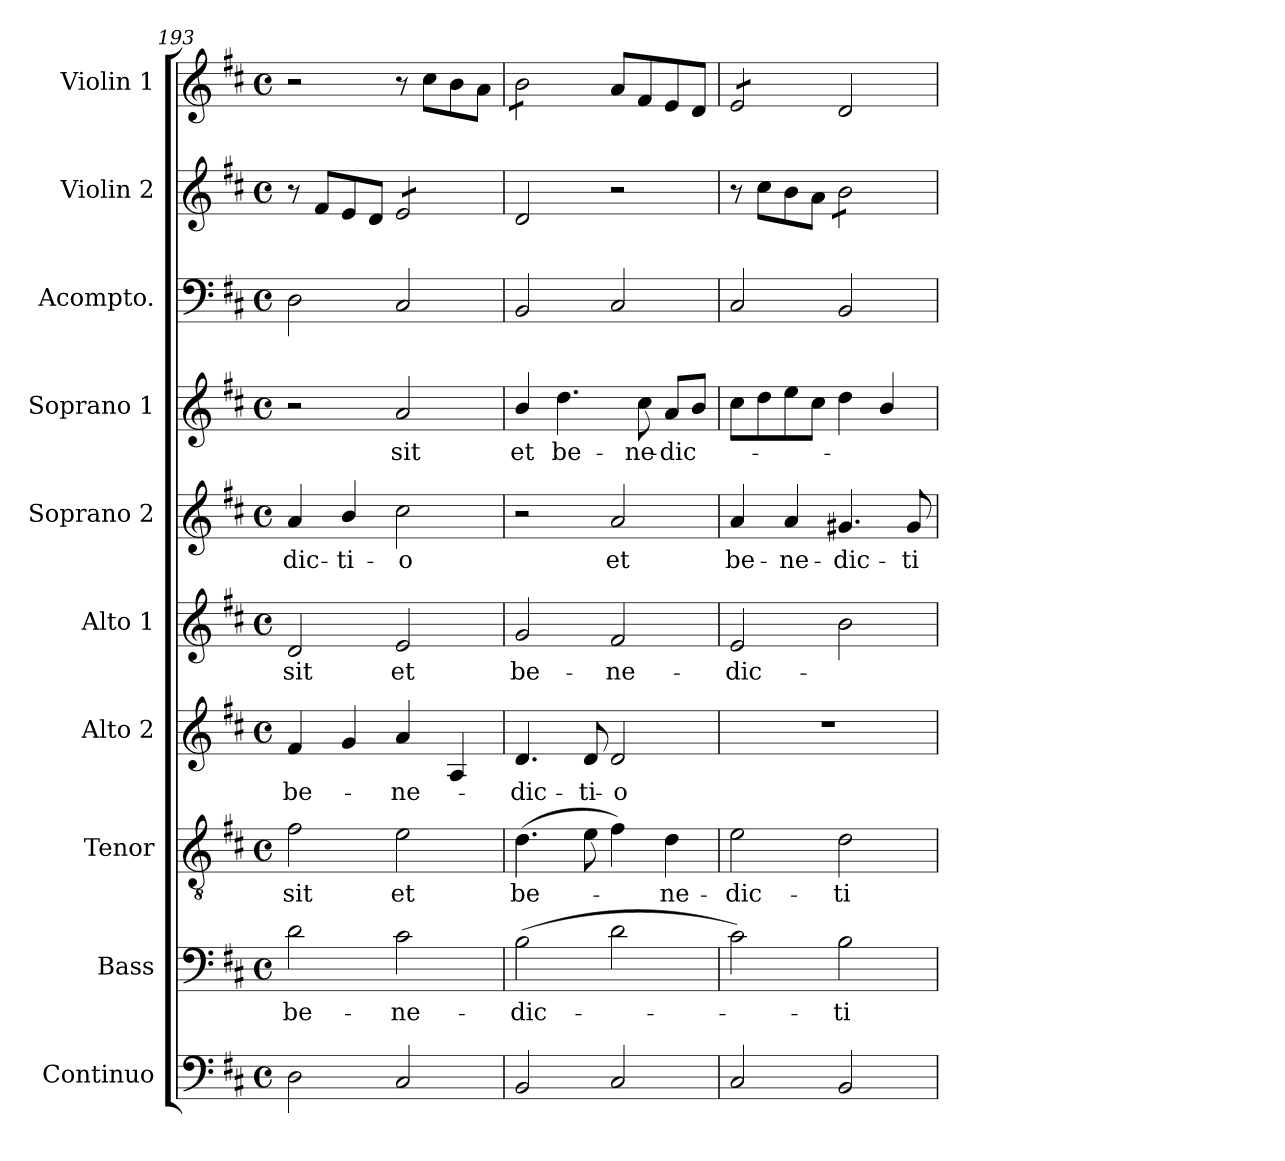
**kern	**kern	**text	**kern	**text	**kern	**text	**kern	**text	**kern	**text	**kern	**text	**kern	**kern	**kern
*part10	*part9	*part9	*part8	*part8	*part7	*part7	*part6	*part6	*part5	*part5	*part4	*part4	*part3	*part2	*part1
*staff10	*staff9	*staff9	*staff8	*staff8	*staff7	*staff7	*staff6	*staff6	*staff5	*staff5	*staff4	*staff4	*staff3	*staff2	*staff1
*I"Continuo	*I"Bass	*	*I"Tenor	*	*I"Alto 2	*	*I"Alto 1	*	*I"Soprano 2	*	*I"Soprano 1	*	*I"Acompto.	*I"Violin 2	*I"Violin 1
*I'Cont.	*I'B.	*	*I'T.	*	*I'A2.	*	*I'A1.	*	*I'S2.	*	*I'S1.	*	*I'Ac.	*I'Vln. 2	*I'Vln. 1
!!LO:LB:g=z
*clefF4	*clefF4	*	*clefGv2	*	*clefG2	*	*clefG2	*	*clefG2	*	*clefG2	*	*clefF4	*clefG2	*clefG2
*	*	*	*ITrd7c12	*	*	*	*	*	*	*	*	*	*	*	*
*k[f#c#]	*k[f#c#]	*	*k[f#c#]	*	*k[f#c#]	*	*k[f#c#]	*	*k[f#c#]	*	*k[f#c#]	*	*k[f#c#]	*k[f#c#]	*k[f#c#]
*D:	*D:	*	*D:	*	*D:	*	*D:	*	*D:	*	*D:	*	*D:	*D:	*D:
*M4/4	*M4/4	*	*M4/4	*	*M4/4	*	*M4/4	*	*M4/4	*	*M4/4	*	*M4/4	*M4/4	*M4/4
*met(c)	*met(c)	*	*met(c)	*	*met(c)	*	*met(c)	*	*met(c)	*	*met(c)	*	*met(c)	*met(c)	*met(c)
=193	=193	=193	=193	=193	=193	=193	=193	=193	=193	=193	=193	=193	=193	=193	=193
!	!	!LO:LY:b:color=#000000	!	!	!	!	!	!	!	!	!	!	!	!	!
!	!	!	!	!LO:LY:b:color=#000000	!	!	!	!	!	!	!	!	!	!	!
!	!	!	!	!	!	!LO:LY:b:color=#000000	!	!	!	!	!	!	!	!	!
!	!	!	!	!	!	!	!	!LO:LY:b:color=#000000	!	!	!	!	!	!	!
!	!	!	!	!	!	!	!	!	!	!LO:LY:b:color=#000000	!	!	!	!	!
2Di\	2di\	be-	2F#i\	sit	4f#i/	be-	2di/	sit	4ai/	-dic-	2r	.	2Di\	8r	2r
.	.	.	.	.	.	.	.	.	.	.	.	.	.	8f#i/L	.
!	!	!	!	!	!	!	!	!	!	!LO:LY:b:color=#000000	!	!	!	!	!
.	.	.	.	.	4gi/	.	.	.	4bi/	-ti-	.	.	.	8ei/	.
.	.	.	.	.	.	.	.	.	.	.	.	.	.	8di/J	.
!	!	!LO:LY:b:color=#000000	!	!	!	!	!	!	!	!	!	!	!	!	!
!	!	!	!	!LO:LY:b:color=#000000	!	!	!	!	!	!	!	!	!	!	!
!	!	!	!	!	!	!LO:LY:b:color=#000000	!	!	!	!	!	!	!	!	!
!	!	!	!	!	!	!	!	!LO:LY:b:color=#000000	!	!	!	!	!	!	!
!	!	!	!	!	!	!	!	!	!	!LO:LY:b:color=#000000	!	!	!	!	!
!	!	!	!	!	!	!	!	!	!	!	!	!LO:LY:b:color=#000000	!	!	!
*	*	*	*	*	*	*	*	*	*	*	*	*	*	*tremolo	*
2C#i/	2c#i\	-ne-	2Ei\	et	4ai/	-ne-	2ei/	et	2cc#i\	-o	2ai/	sit	2C#i/	8ei/L	8r
.	.	.	.	.	.	.	.	.	.	.	.	.	.	8ei/	8cc#i\L
.	.	.	.	.	4Ai/	.	.	.	.	.	.	.	.	8ei/	8bi\
.	.	.	.	.	.	.	.	.	.	.	.	.	.	8ei/J	8ai\J
*	*	*	*	*	*	*	*	*	*	*	*	*	*	*Xtremolo	*
=194	=194	=194	=194	=194	=194	=194	=194	=194	=194	=194	=194	=194	=194	=194	=194
!	!	!LO:LY:b:color=#000000	!	!	!	!	!	!	!	!	!	!	!	!	!
!	!	!	!	!LO:LY:b:color=#000000	!	!	!	!	!	!	!	!	!	!	!
!	!	!	!	!	!	!LO:LY:b:color=#000000	!	!	!	!	!	!	!	!	!
!	!	!	!	!	!	!	!	!LO:LY:b:color=#000000	!	!	!	!	!	!	!
!	!	!	!	!	!	!	!	!	!	!	!	!LO:LY:b:color=#000000	!	!	!
*	*	*	*	*	*	*	*	*	*	*	*	*	*	*	*tremolo
2BBi/	(2Bi\	-dic-	(4.Di\	be-	4.di/	-dic-	2gi/	be-	2r	.	4bi/	et	2BBi/	2di/	8bi\L
.	.	.	.	.	.	.	.	.	.	.	.	.	.	.	8bi\
!	!	!	!	!	!	!	!	!	!	!	!	!LO:LY:b:color=#000000	!	!	!
.	.	.	.	.	.	.	.	.	.	.	4.ddi\	be-	.	.	8bi\
!	!	!	!	!	!	!LO:LY:b:color=#000000	!	!	!	!	!	!	!	!	!
.	.	.	8Ei\	.	8di/	-ti-	.	.	.	.	.	.	.	.	8bi\J
*	*	*	*	*	*	*	*	*	*	*	*	*	*	*	*Xtremolo
!	!	!	!	!	!	!LO:LY:b:color=#000000	!	!	!	!	!	!	!	!	!
!	!	!	!	!	!	!	!	!LO:LY:b:color=#000000	!	!	!	!	!	!	!
!	!	!	!	!	!	!	!	!	!	!LO:LY:b:color=#000000	!	!	!	!	!
2C#i/	2di\	.	4F#i\)	.	2di/	-o	2f#i/	-ne-	2ai/	et	.	.	2C#i/	2r	8ai/L
!	!	!	!	!	!	!	!	!	!	!	!	!LO:LY:b:color=#000000	!	!	!
.	.	.	.	.	.	.	.	.	.	.	8cc#i\	-ne-	.	.	8f#i/
!	!	!	!	!LO:LY:b:color=#000000	!	!	!	!	!	!	!	!	!	!	!
!	!	!	!	!	!	!	!	!	!	!	!	!LO:LY:b:color=#000000	!	!	!
.	.	.	4Di\	-ne-	.	.	.	.	.	.	8ai/L	-dic-	.	.	8ei/
.	.	.	.	.	.	.	.	.	.	.	8bi/J	.	.	.	8di/J
=195	=195	=195	=195	=195	=195	=195	=195	=195	=195	=195	=195	=195	=195	=195	=195
!	!	!	!	!LO:LY:b:color=#000000	!	!	!	!	!	!	!	!	!	!	!
!	!	!	!	!	!	!	!	!LO:LY:b:color=#000000	!	!	!	!	!	!	!
!	!	!	!	!	!	!	!	!	!	!LO:LY:b:color=#000000	!	!	!	!	!
*	*	*	*	*	*	*	*	*	*	*	*	*	*	*	*tremolo
2C#i/	2c#i\)	.	2Ei\	-dic-	1r	.	2ei/	-dic-	4ai/	be-	8cc#i\L	.	2C#i/	8r	8ei/L
.	.	.	.	.	.	.	.	.	.	.	8ddi\	.	.	8cc#i\L	8ei/
!	!	!	!	!	!	!	!	!	!	!LO:LY:b:color=#000000	!	!	!	!	!
.	.	.	.	.	.	.	.	.	4ai/	-ne-	8eei\	.	.	8bi\	8ei/
.	.	.	.	.	.	.	.	.	.	.	8cc#i\J	.	.	8ai\J	8ei/J
*	*	*	*	*	*	*	*	*	*	*	*	*	*	*	*Xtremolo
!	!	!LO:LY:b:color=#000000	!	!	!	!	!	!	!	!	!	!	!	!	!
!	!	!	!	!LO:LY:b:color=#000000	!	!	!	!	!	!	!	!	!	!	!
!	!	!	!	!	!	!	!	!	!	!LO:LY:b:color=#000000	!	!	!	!	!
*	*	*	*	*	*	*	*	*	*	*	*	*	*	*tremolo	*
2BBi/	2Bi\	-ti-	2Di\	-ti-	.	.	2bi\	.	4.g#Xi/	-dic-	4ddi\	.	2BBi/	8bi\L	2di/
.	.	.	.	.	.	.	.	.	.	.	.	.	.	8bi\	.
.	.	.	.	.	.	.	.	.	.	.	4bi/	.	.	8bi\	.
!	!	!	!	!	!	!	!	!	!	!LO:LY:b:color=#000000	!	!	!	!	!
.	.	.	.	.	.	.	.	.	8g#i/	-ti-	.	.	.	8bi\J	.
*	*	*	*	*	*	*	*	*	*	*	*	*	*	*Xtremolo	*
=	=	=	=	=	=	=	=	=	=	=	=	=	=	=	=
*-	*-	*-	*-	*-	*-	*-	*-	*-	*-	*-	*-	*-	*-	*-	*-
